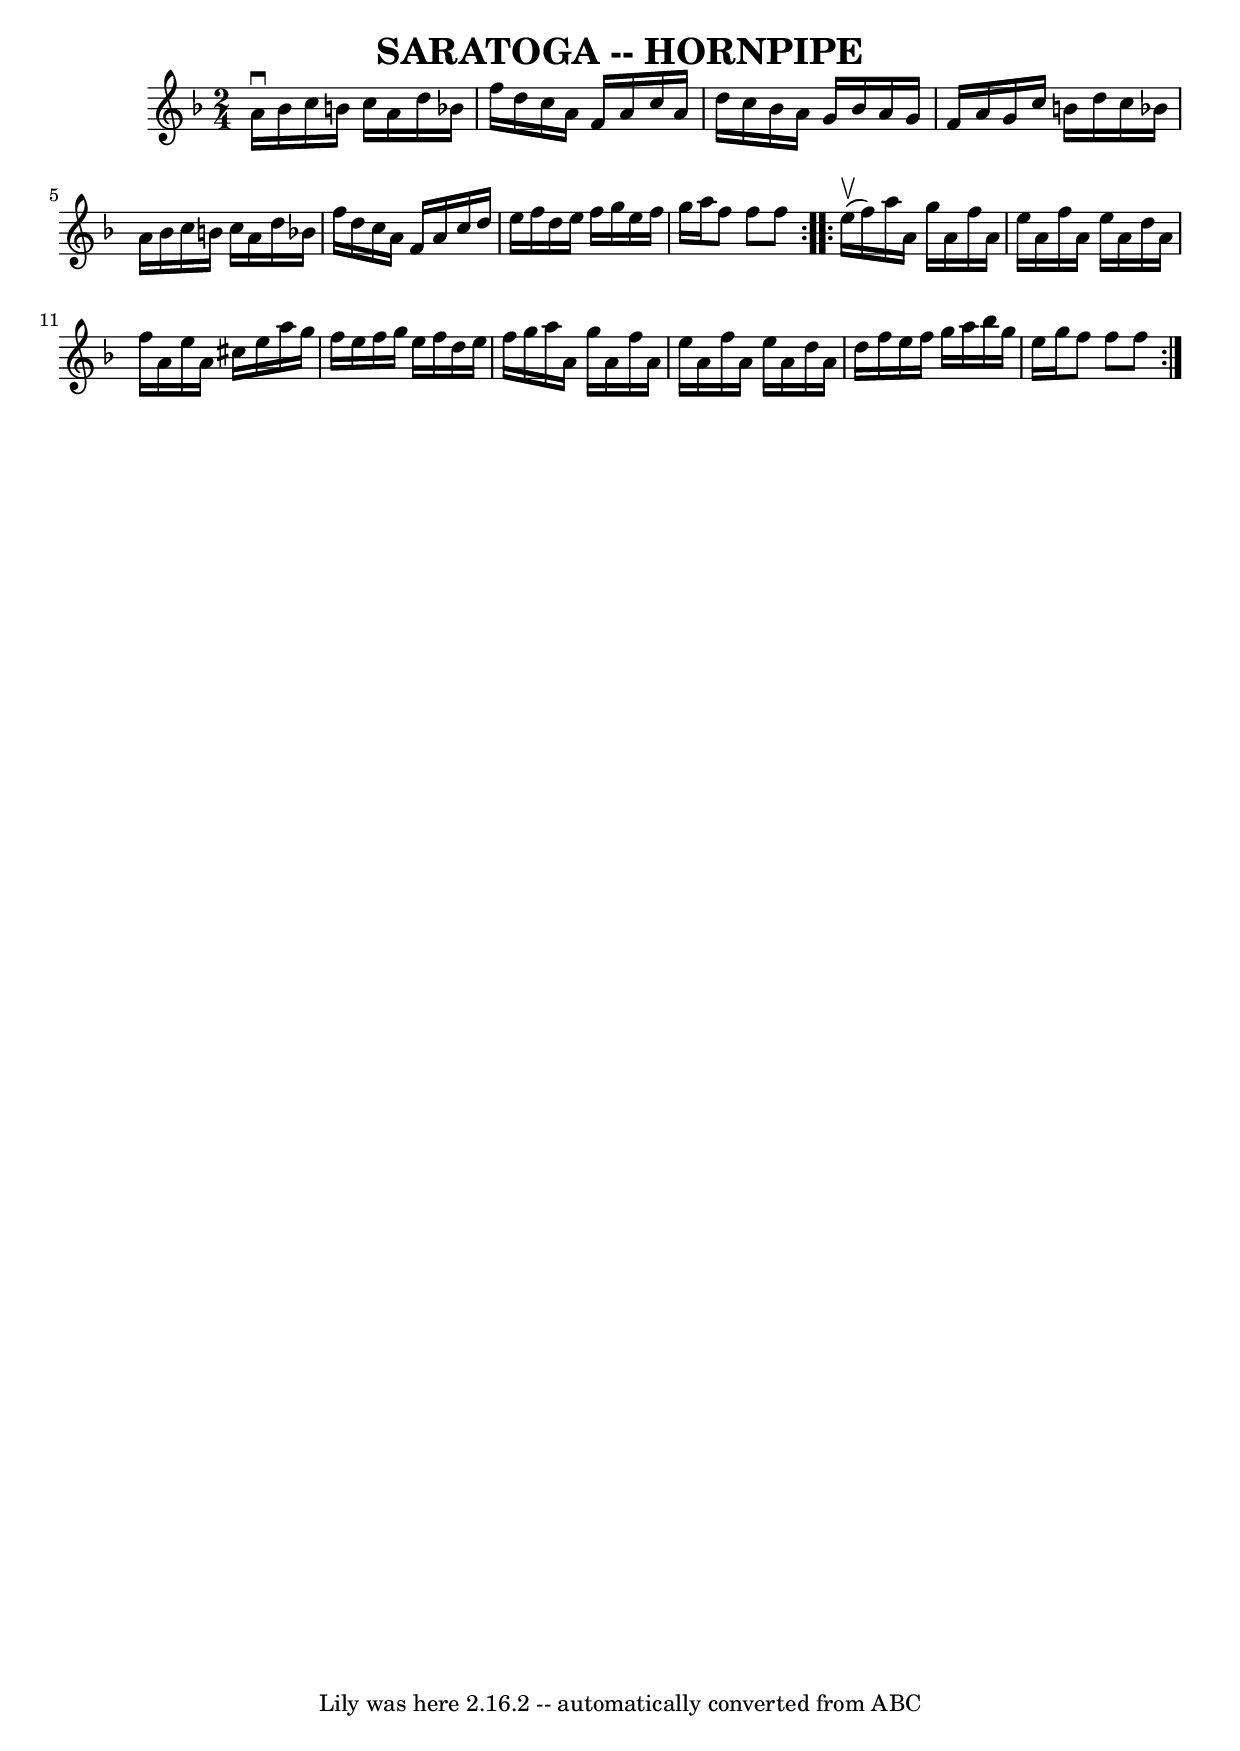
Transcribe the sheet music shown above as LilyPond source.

\version "2.16.2"
\include "Mammoth.ily"
\header {
  %% book = "Ryan's Mammoth Collection of Fiddle Tunes"
  crossRefNumber = "1"
  footnotes = ""
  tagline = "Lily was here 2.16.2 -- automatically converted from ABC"
  title = "SARATOGA -- HORNPIPE"

}
voicedefault =  {



  \repeat volta 2 {

    \time 2/4 
    \key f \major
 a'16^\downbow bes'16        |
    c''16    
    b'16 c''16 a'16 d''16 bes'!16 f''16 d''16    |
    c''16 
    a'16 f'16 a'16 c''16 a'16 d''16 c''16    |
    bes'16 
    a'16 g'16 bes'16 a'16 g'16 f'16 a'16    |
    g'16    
    c''16 b'16 d''16 c''16 bes'!16 a'16 bes'16    |
    
    |
    c''16 b'16 c''16 a'16 d''16 bes'!16 f''16 d''16 
    |
    c''16 a'16 f'16 a'16 c''16 d''16 e''16 f''16 
    |
    d''16 e''16 f''16 g''16 e''16 f''16 g''16    
    a''16    |
    f''8 f''8 f''8    
  }     
  \repeat volta 2 {
    e''16 
    (^\upbow f''16)       |
    a''16 a'16 g''16 a'16 f''16   
    a'16 e''16 a'16    |
    f''16 a'16 e''16 a'16 d''16    
    a'16 f''16 a'16    |
    e''16 a'16 cis''16 e''16 a''16  
    g''16 f''16 e''16    |
    f''16 g''16 e''16 f''16    
    d''16 e''16 f''16 g''16    |
    |
    a''16 a'16    
    g''16 a'16 f''16 a'16 e''16 a'16    |
    f''16 a'16    
    e''16 a'16 d''16 a'16 d''16 f''16    |
    e''16 f''16   
    g''16 a''16 bes''16 g''16 e''16 g''16    |
    f''8    
    f''8 f''8    
  }   

}

\score{
  <<

    \context Staff="default"
    {
      \voicedefault 
      
    }

  >>
  \layout {
    
  }
  \midi {
  }

}
